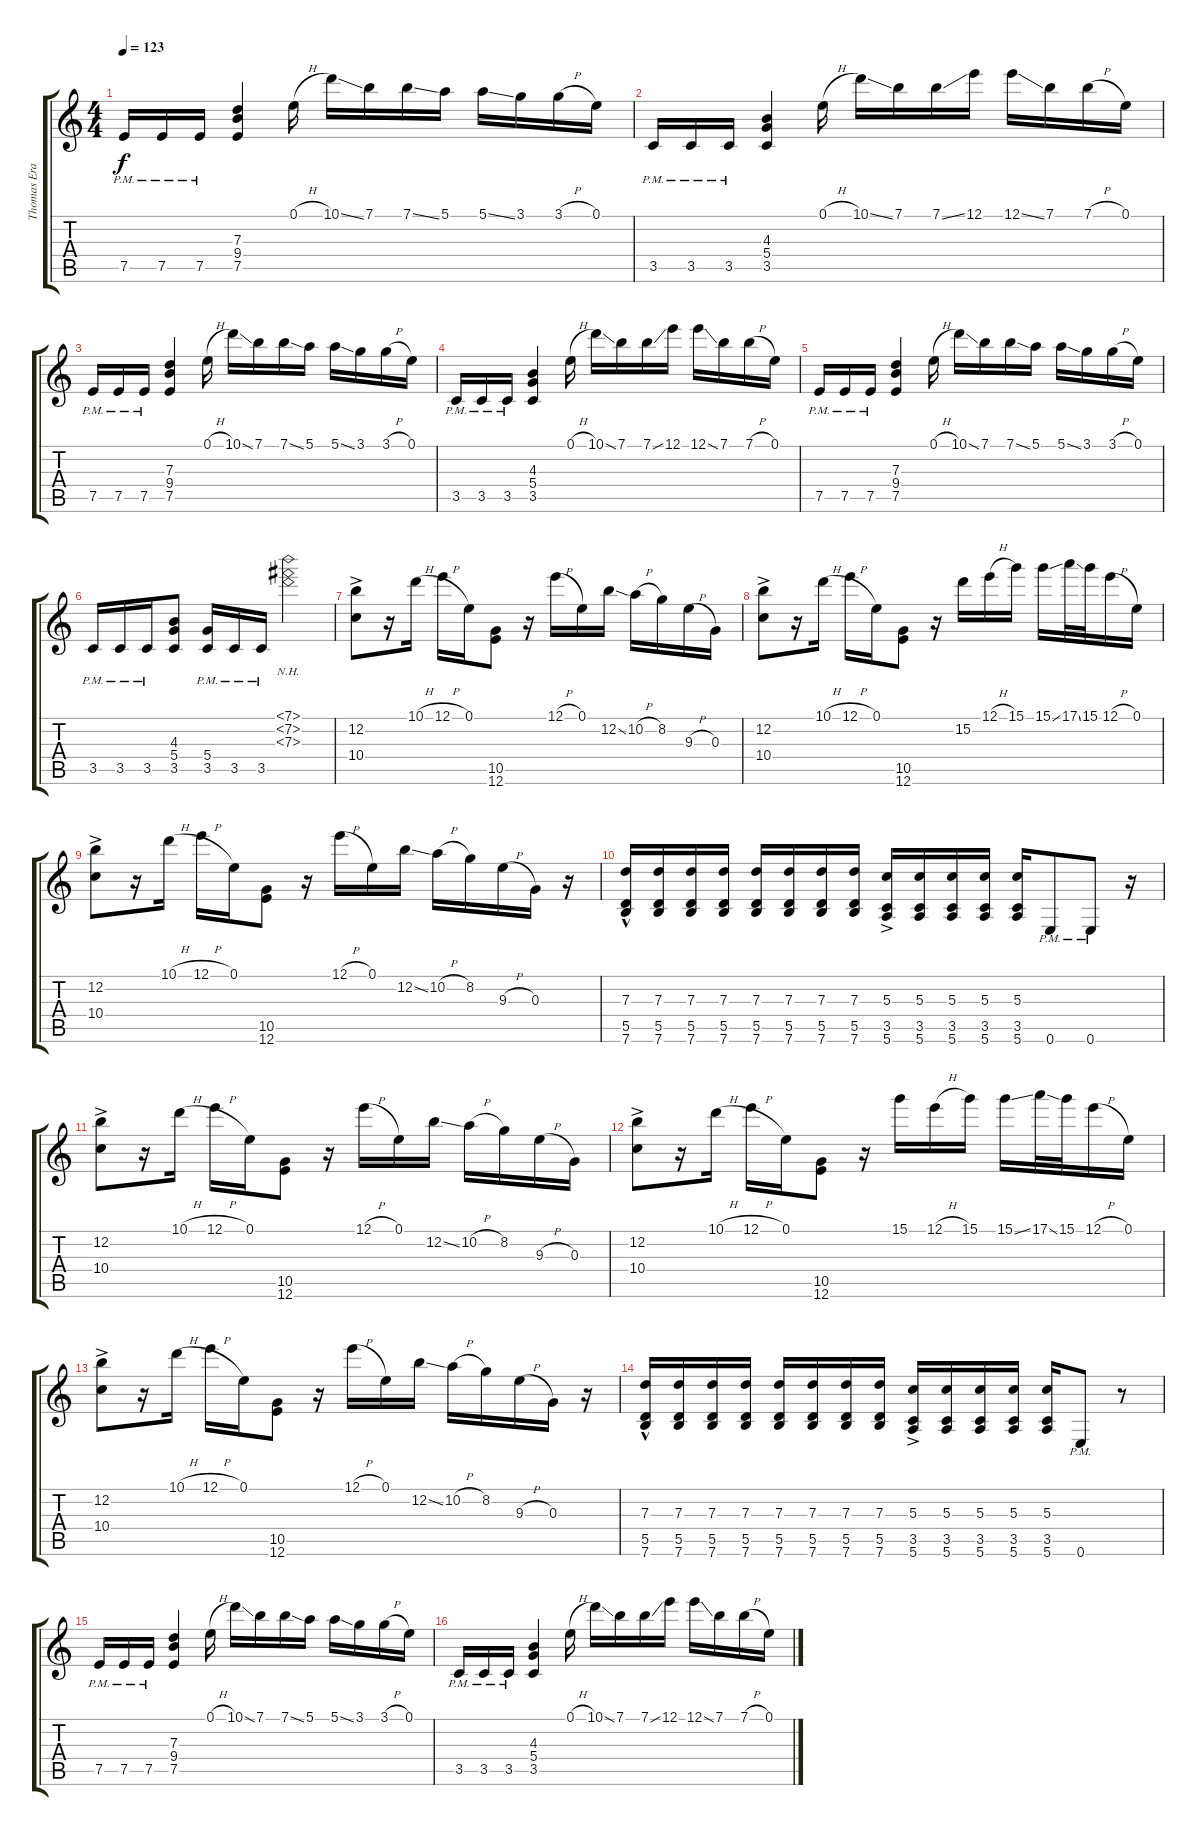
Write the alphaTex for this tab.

\track ("Thomas Erak" "Thomas Era") {instrument distortionguitar}
\staff {score tabs}
\tuning (E4 B3 G3 D3 A2 E2) {hide}
\ts (4 4)
\tempo 123
\clef g2
\ks c
7.5{pm}.16{dy f} 7.5{pm}.16 7.5{pm}.16 (7.3 9.4 7.5).4 0.1{h}.16 10.1{ss}.16 7.1.16 7.1{ss}.16 5.1.16 5.1{ss}.16 3.1.16 3.1{h}.16 0.1.16 |
3.5{pm}.16 3.5{pm}.16 3.5{pm}.16 (4.3 5.4 3.5).4 0.1{h}.16 10.1{ss}.16 7.1.16 7.1{ss}.16 12.1.16 12.1{ss}.16 7.1.16 7.1{h}.16 0.1.16 |
7.5{pm}.16 7.5{pm}.16 7.5{pm}.16 (7.3 9.4 7.5).4 0.1{h}.16 10.1{ss}.16 7.1.16 7.1{ss}.16 5.1.16 5.1{ss}.16 3.1.16 3.1{h}.16 0.1.16 |
3.5{pm}.16 3.5{pm}.16 3.5{pm}.16 (4.3 5.4 3.5).4 0.1{h}.16 10.1{ss}.16 7.1.16 7.1{ss}.16 12.1.16 12.1{ss}.16 7.1.16 7.1{h}.16 0.1.16 |
7.5{pm}.16 7.5{pm}.16 7.5{pm}.16 (7.3 9.4 7.5).4 0.1{h}.16 10.1{ss}.16 7.1.16 7.1{ss}.16 5.1.16 5.1{ss}.16 3.1.16 3.1{h}.16 0.1.16 |
3.5{pm}.16 3.5{pm}.16 3.5{pm}.16 (4.3 5.4 3.5).8 (5.4 3.5{pm}).16 3.5{pm}.16 3.5{pm}.16 (7.1{nh} 7.2{nh} 7.3{nh}).2 |
(12.2 10.4{ac}).8 r.16 10.1{h}.16 12.1{h}.16 0.1.16 (10.5 12.6).8 r.16 12.1{h}.16 0.1.16 12.2{ss}.16 10.2{h}.16 8.2.16 9.3{h}.16 0.3.16 |
(12.2 10.4{ac}).8 r.16 10.1{h}.16 12.1{h}.16 0.1.16 (10.5 12.6).8 r.16 15.2.16 12.1{h}.16 15.1.16 15.1{ss}.16 17.1{ss}.32 15.1.32 12.1{h}.16 0.1.16 |
(12.2 10.4{ac}).8 r.16 10.1{h}.16 12.1{h}.16 0.1.16 (10.5 12.6).8 r.16 12.1{h}.16 0.1.16 12.2{ss}.16 10.2{h}.16 8.2.16 9.3{h}.16 0.3.16 r.16 |
(7.3 5.5{hac} 7.6).16 (7.3 5.5 7.6).16 (7.3 5.5 7.6).16 (7.3 5.5 7.6).16 (7.3 5.5 7.6).16 (7.3 5.5 7.6).16 (7.3 5.5 7.6).16 (7.3 5.5 7.6).16 (5.3 3.5{ac} 5.6).16 (5.3 3.5 5.6).16 (5.3 3.5 5.6).16 (5.3 3.5 5.6).16 (5.3 3.5 5.6).16 0.6{pm}.8 0.6{pm}.8 r.16 |
(12.2 10.4{ac}).8 r.16 10.1{h}.16 12.1{h}.16 0.1.16 (10.5 12.6).8 r.16 12.1{h}.16 0.1.16 12.2{ss}.16 10.2{h}.16 8.2.16 9.3{h}.16 0.3.16 |
(12.2 10.4{ac}).8 r.16 10.1{h}.16 12.1{h}.16 0.1.16 (10.5 12.6).8 r.16 15.1.16 12.1{h}.16 15.1.16 15.1{ss}.16 17.1{ss}.32 15.1.32 12.1{h}.16 0.1.16 |
(12.2 10.4{ac}).8 r.16 10.1{h}.16 12.1{h}.16 0.1.16 (10.5 12.6).8 r.16 12.1{h}.16 0.1.16 12.2{ss}.16 10.2{h}.16 8.2.16 9.3{h}.16 0.3.16 r.16 |
(7.3 5.5{hac} 7.6).16 (7.3 5.5 7.6).16 (7.3 5.5 7.6).16 (7.3 5.5 7.6).16 (7.3 5.5 7.6).16 (7.3 5.5 7.6).16 (7.3 5.5 7.6).16 (7.3 5.5 7.6).16 (5.3 3.5{ac} 5.6).16 (5.3 3.5 5.6).16 (5.3 3.5 5.6).16 (5.3 3.5 5.6).16 (5.3 3.5 5.6).16 0.6{pm}.8 r.8 |
7.5{pm}.16 7.5{pm}.16 7.5{pm}.16 (7.3 9.4 7.5).4 0.1{h}.16 10.1{ss}.16 7.1.16 7.1{ss}.16 5.1.16 5.1{ss}.16 3.1.16 3.1{h}.16 0.1.16 |
3.5{pm}.16 3.5{pm}.16 3.5{pm}.16 (4.3 5.4 3.5).4 0.1{h}.16 10.1{ss}.16 7.1.16 7.1{ss}.16 12.1.16 12.1{ss}.16 7.1.16 7.1{h}.16 0.1.16
